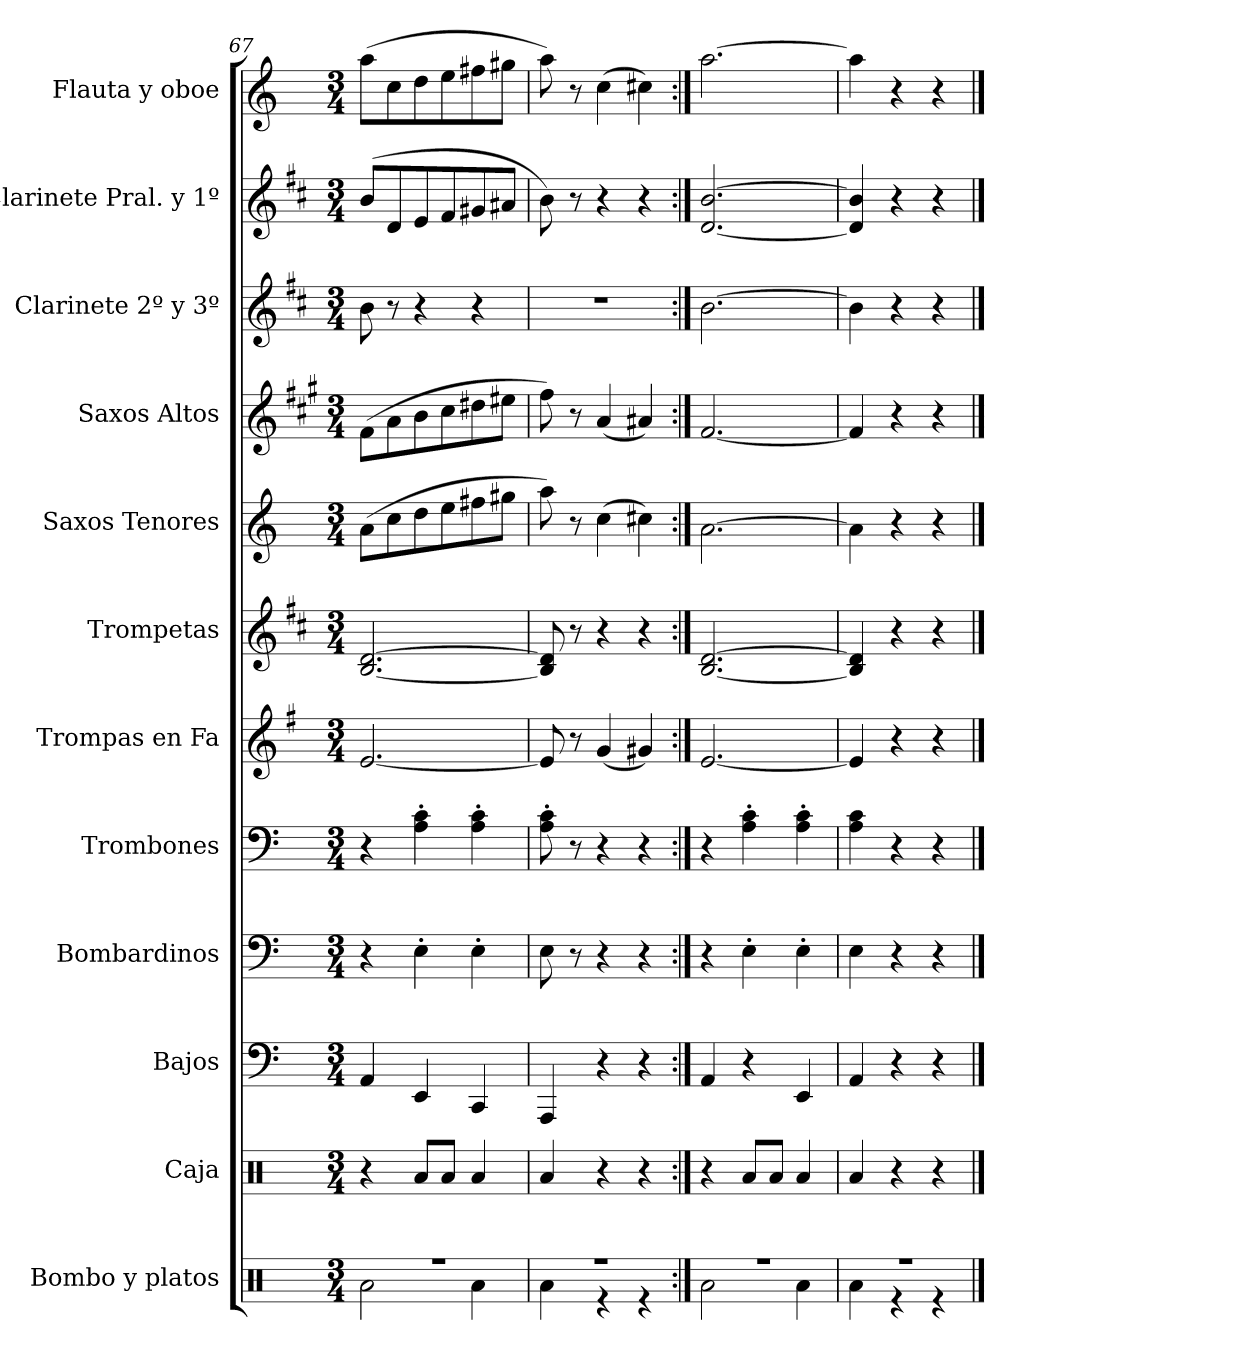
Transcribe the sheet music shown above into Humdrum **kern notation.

**kern	**kern	**kern	**kern	**kern	**kern	**kern	**kern	**kern	**kern	**kern	**kern
*part12	*part11	*part10	*part9	*part8	*part7	*part6	*part5	*part4	*part3	*part2	*part1
*staff12	*staff11	*staff10	*staff9	*staff8	*staff7	*staff6	*staff5	*staff4	*staff3	*staff2	*staff1
*I"Bombo y platos	*I"Caja	*I"Bajos	*I"Bombardinos	*I"Trombones	*I"Trompas en Fa	*I"Trompetas	*I"Saxos Tenores	*I"Saxos Altos	*I"Clarinete 2º y 3º	*I"Clarinete Pral. y 1º	*I"Flauta y oboe
*I'B-P	*I'Cj.	*	*I'Bo.	*I'Tbn.	*I'Tpa. Fa	*I'Tpt.	*I'Sax. T.	*I'Sax. A.	*I'Cl. 2-3	*I'Cl. P-1	*I'Fl.-Ob.
*clefX	*clefX	*clefF4	*clefF4	*clefF4	*clefG2	*clefG2	*clefG2	*clefG2	*clefG2	*clefG2	*clefG2
*	*	*	*	*	*ITrd4c7	*ITrd1c2	*ITrd8c14	*ITrd5c9	*ITrd1c2	*ITrd1c2	*
*k[]	*k[]	*k[]	*k[]	*k[]	*k[]	*k[]	*k[]	*k[]	*k[]	*k[]	*k[]
*M3/4	*M3/4	*M3/4	*M3/4	*M3/4	*M3/4	*M3/4	*M3/4	*M3/4	*M3/4	*M3/4	*M3/4
=67	=67	=67	=67	=67	=67	=67	=67	=67	=67	=67	=67
*^	*	*	*	*	*	*	*	*	*	*	*
2.r	2Ra\	4r	4AA/	4r	4r	[2.A/	[2.A/ [2.c/	(>8A\L	(>8A\L	8a\	(<8a/L	(>8aa\L
.	.	.	.	.	.	.	.	8c\	8c\	8r	8c/	8cc\
.	.	8Ra/L	4EE/	4E'\	4A\' 4c\'	.	.	8d\	8d\	4r	8d/	8dd\
.	.	8Ra/J	.	.	.	.	.	8e\	8e\	.	8e/	8ee\
.	4Ra\	4Ra/	4CC/	4E'\	4A\' 4c\'	.	.	8f#X\	8f#X\	4r	8f#X/	8ff#X\
.	.	.	.	.	.	.	.	8g#X\J	8g#X\J	.	8g#X/J	8gg#X\J
=68	=68	=68	=68	=68	=68	=68	=68	=68	=68	=68	=68	=68
2.r	4Ra\	4Ra/	4AAA/	8E\	8A\' 8c\'	8A/]	8A/] 8c/]	8a\)	8a\)	2.r	8a\)	8aa\)
.	.	.	.	8r	8r	8r	8r	8r	8r	.	8r	8r
.	4r	4r	4r	4r	4r	(<4c/	4r	(>4c\	(<4c/	.	4r	(>4cc\
.	4r	4r	4r	4r	4r	4c#X/)	4r	4c#X\)	4c#X/)	.	4r	4cc#X\)
=69:|!	=69:|!	=69:|!	=69:|!	=69:|!	=69:|!	=69:|!	=69:|!	=69:|!	=69:|!	=69:|!	=69:|!	=69:|!
2.r	2Ra\	4r	4AA/	4r	4r	[2.A/	[2.A/ [2.c/	[2.A\	[2.A/	[2.a\	[2.c/ [2.a/	[2.aa\
.	.	8Ra/L	4r	4E'\	4A\' 4c\'	.	.	.	.	.	.	.
.	.	8Ra/J	.	.	.	.	.	.	.	.	.	.
.	4Ra\	4Ra/	4EE/	4E'\	4A\' 4c\'	.	.	.	.	.	.	.
=70	=70	=70	=70	=70	=70	=70	=70	=70	=70	=70	=70	=70
2.r	4Ra\	4Ra/	4AA/	4E\	4A\ 4c\	4A/]	4A/] 4c/]	4A\]	4A/]	4a\]	4c/] 4a/]	4aa\]
.	4r	4r	4r	4r	4r	4r	4r	4r	4r	4r	4r	4r
.	4r	4r	4r	4r	4r	4r	4r	4r	4r	4r	4r	4r
*v	*v	*	*	*	*	*	*	*	*	*	*	*
==	==	==	==	==	==	==	==	==	==	==	==
*-	*-	*-	*-	*-	*-	*-	*-	*-	*-	*-	*-
